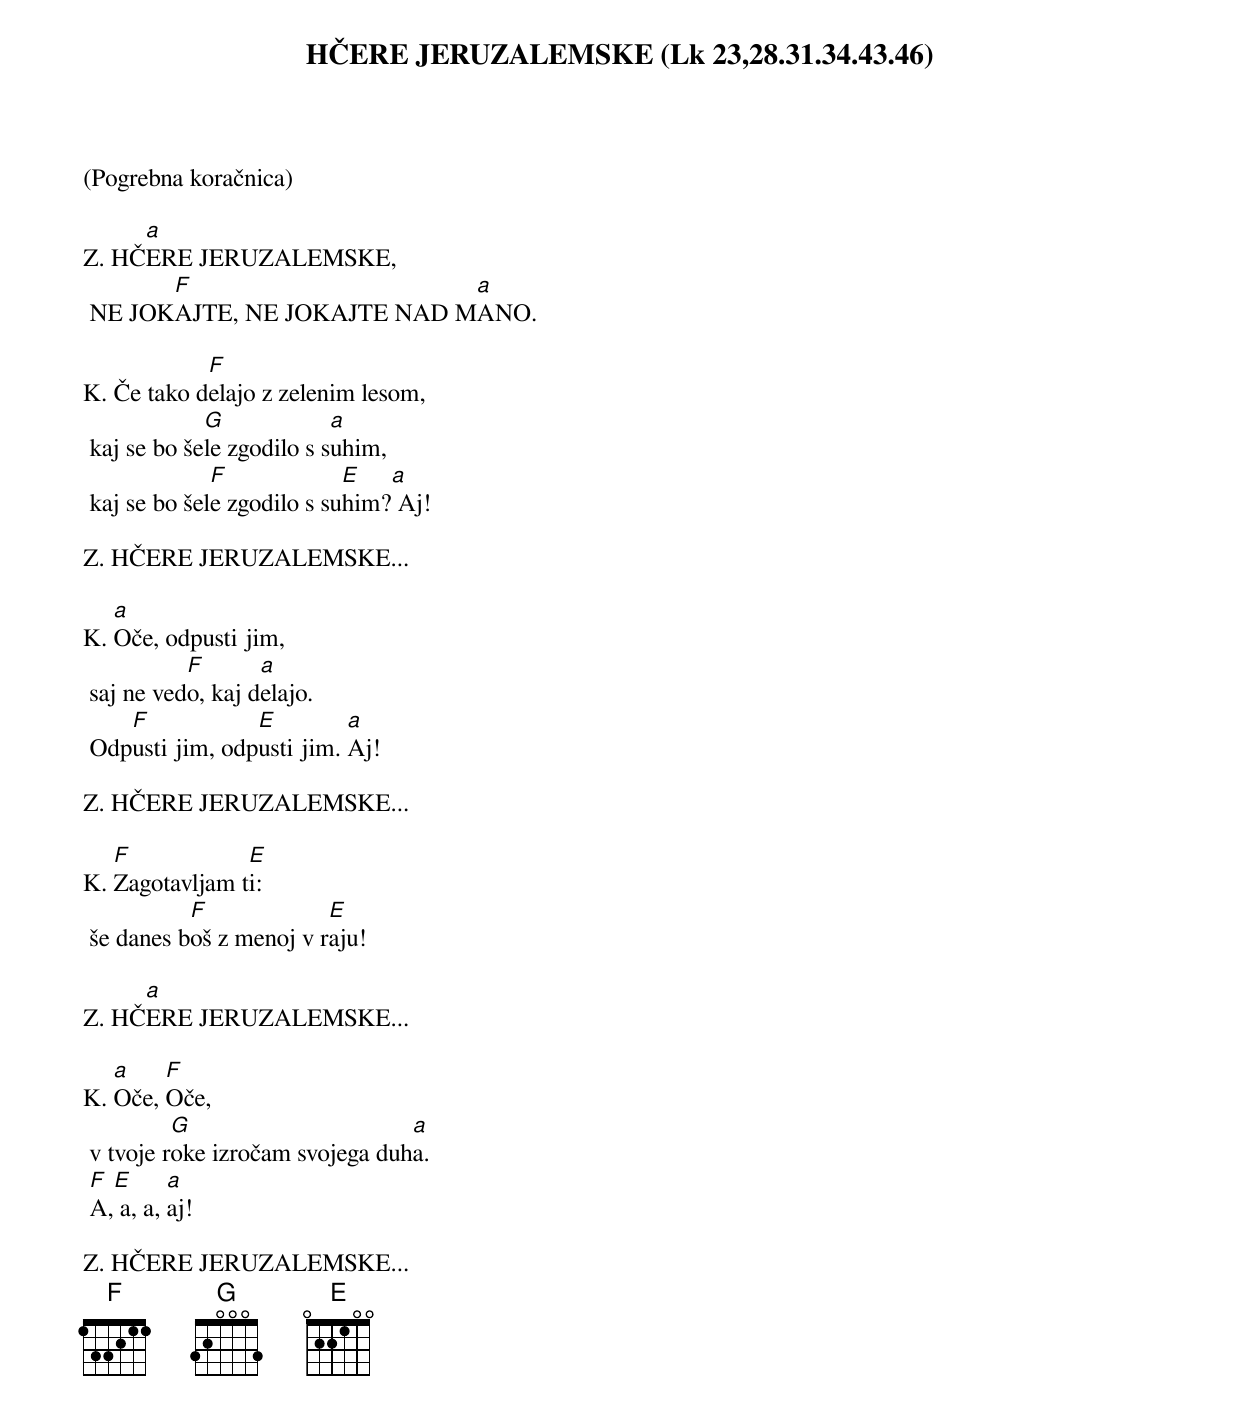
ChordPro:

{title: HČERE JERUZALEMSKE (Lk 23,28.31.34.43.46)}

(Pogrebna koračnica)

Z.	HČ[a]ERE JERUZALEMSKE,
	NE JOK[F]AJTE, NE JOKAJTE NAD M[a]ANO.

K.	Če tako d[F]elajo z zelenim lesom,
	kaj se bo še[G]le zgodilo s s[a]uhim,
	kaj se bo šel[F]e zgodilo s su[E]him?[a] Aj!

Z.	HČERE JERUZALEMSKE...

K.	[a]Oče, odpusti jim,
	saj ne ved[F]o, kaj d[a]elajo.
	Odp[F]usti jim, odp[E]usti jim. [a]Aj!

Z.	HČERE JERUZALEMSKE...

K.	[F]Zagotavljam t[E]i:
	še danes b[F]oš z menoj v r[E]aju!

Z.	HČ[a]ERE JERUZALEMSKE...

K.	[a]Oče, [F]Oče,
	v tvoje r[G]oke izročam svojega duh[a]a.
	[F]A,[E] a, a, [a]aj!

Z.	HČERE JERUZALEMSKE...
